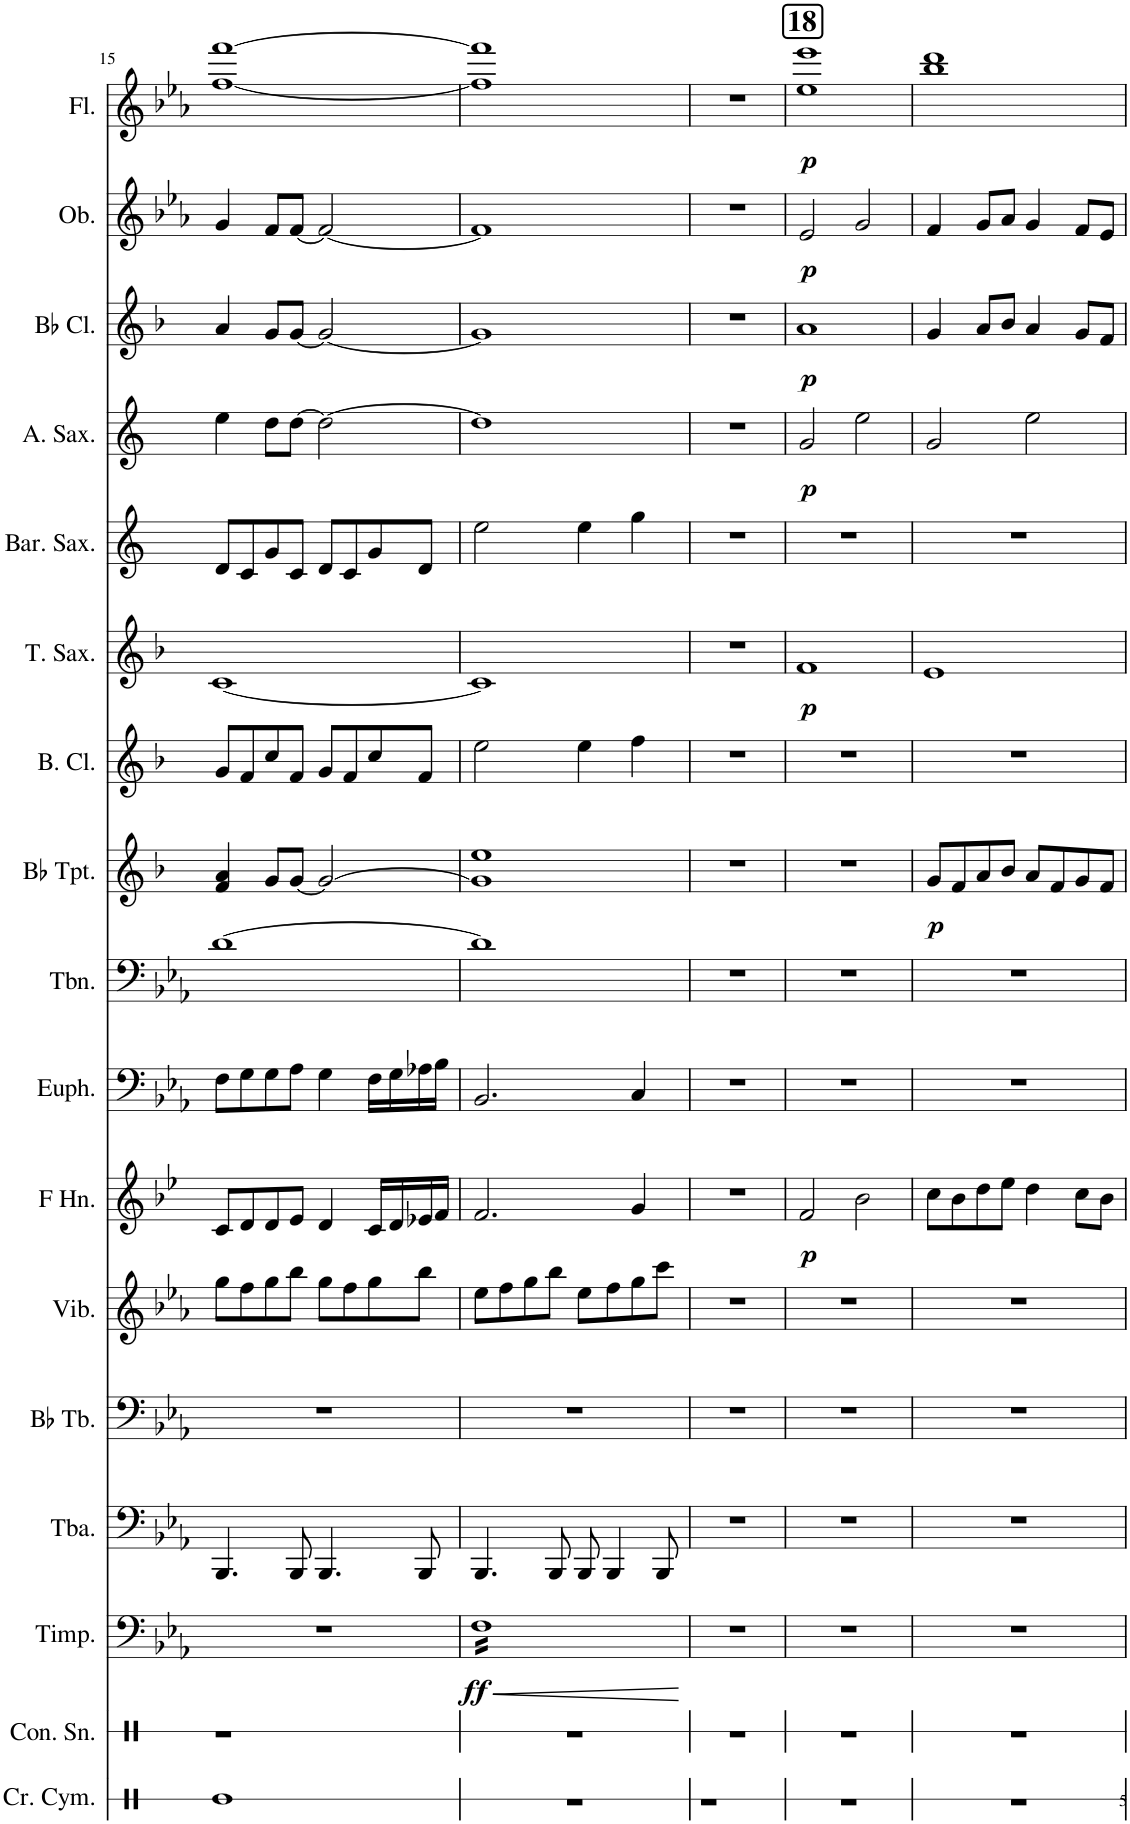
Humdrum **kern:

**kern	**kern	**kern	**dynam	**kern	**kern	**kern	**kern	**dynam	**kern	**kern	**kern	**dynam	**kern	**kern	**dynam	**kern	**kern	**dynam	**kern	**dynam	**kern	**dynam	**kern	**dynam
*part17	*part16	*part15	*part15	*part14	*part13	*part12	*part11	*part11	*part10	*part9	*part8	*part8	*part7	*part6	*part6	*part5	*part4	*part4	*part3	*part3	*part2	*part2	*part1	*part1
*staff17	*staff16	*staff15	*staff15	*staff14	*staff13	*staff12	*staff11	*staff11	*staff10	*staff9	*staff8	*staff8	*staff7	*staff6	*staff6	*staff5	*staff4	*staff4	*staff3	*staff3	*staff2	*staff2	*staff1	*staff1
*I"Crash Cymbal	*I"Concert Snare Drum	*I"Timpani	*	*I"Bass Clarinet/Tuba	*I"Bb Tuba	*I"Vibraphone	*I"Horn in F	*	*I"Euphonium	*I"Trombone/Baritone	*I"1 Bb Trumpet	*	*I"Bass Clarinet	*I"Tenor Saxophone	*	*I"Baritone Saxophone	*I"Alto Saxophone	*	*I"Bb Clarinet	*	*I"Oboe	*	*I"Flute	*
*I'Cr. Cym.	*I'Con. Sn.	*I'Timp.	*	*I'Tba.	*I'Bb Tb.	*I'Vib.	*	*	*I'Euph.	*I'Tbn.	*I'Bb Tpt.	*	*I'B. Cl.	*I'T. Sax.	*	*I'Bar. Sax.	*I'A. Sax.	*	*I'Bb Cl.	*	*I'Ob.	*	*I'Fl.	*
!!LO:PB:g=z
*clefX	*clefX	*clefF4	*	*clefF4	*clefF4	*clefG2	*clefG2	*	*clefF4	*clefF4	*clefG2	*	*clefG2	*clefG2	*	*clefG2	*clefG2	*	*clefG2	*	*clefG2	*	*clefG2	*
*	*	*	*	*	*	*	*Trd4c7	*	*	*	*Trd1c2	*	*Trd8c14	*Trd8c14	*	*Trd12c21	*Trd5c9	*	*Trd1c2	*	*	*	*	*
*k[]	*k[]	*k[b-e-a-]	*	*k[b-e-a-]	*k[b-e-a-]	*k[b-e-a-]	*k[b-e-]	*	*k[b-e-a-]	*k[b-e-a-]	*k[b-]	*	*k[b-]	*k[b-]	*	*k[]	*k[]	*	*k[b-]	*	*k[b-e-a-]	*	*k[b-e-a-]	*
*M4/4	*M4/4	*M4/4	*	*M4/4	*M4/4	*M4/4	*M4/4	*	*M4/4	*M4/4	*M4/4	*	*M4/4	*M4/4	*	*M4/4	*M4/4	*	*M4/4	*	*M4/4	*	*M4/4	*
=15	=15	=15	=15	=15	=15	=15	=15	=15	=15	=15	=15	=15	=15	=15	=15	=15	=15	=15	=15	=15	=15	=15	=15	=15
1Re	1r	1r	.	4.BBB-/	1r	8gg\L	8c/L	.	8F\L	[1d	4f/ 4a/	.	8g/L	[1c	.	8d/L	4ee\	.	4a/	.	4g/	.	[1ff [1fff	.
.	.	.	.	.	.	8ff\	8d/	.	8G\	.	.	.	8f/	.	.	8c/	.	.	.	.	.	.	.	.
.	.	.	.	.	.	8gg\	8d/	.	8G\	.	8g/L	.	8cc/	.	.	8g/	8dd\L	.	8g/L	.	8f/L	.	.	.
.	.	.	.	8BBB-/	.	8bb-\J	8e-/J	.	8A-\J	.	[8g/J	.	8f/J	.	.	8c/J	[8dd\J	.	[8g/J	.	[8f/J	.	.	.
.	.	.	.	4.BBB-/	.	8gg\L	4d/	.	4G\	.	2g/_	.	8g/L	.	.	8d/L	2dd\_	.	2g/_	.	2f/_	.	.	.
.	.	.	.	.	.	8ff\	.	.	.	.	.	.	8f/	.	.	8c/	.	.	.	.	.	.	.	.
.	.	.	.	.	.	8gg\	16c/LL	.	16F\LL	.	.	.	8cc/	.	.	8g/	.	.	.	.	.	.	.	.
.	.	.	.	.	.	.	16d/	.	16G\	.	.	.	.	.	.	.	.	.	.	.	.	.	.	.
.	.	.	.	8BBB-/	.	8bb-\J	16e-X/	.	16A-X\	.	.	.	8f/J	.	.	8d/J	.	.	.	.	.	.	.	.
.	.	.	.	.	.	.	16f/JJ	.	16B-\JJ	.	.	.	.	.	.	.	.	.	.	.	.	.	.	.
=16	=16	=16	=16	=16	=16	=16	=16	=16	=16	=16	=16	=16	=16	=16	=16	=16	=16	=16	=16	=16	=16	=16	=16	=16
!	!	!	!LO:HP:b	!	!	!	!	!	!	!	!	!	!	!	!	!	!	!	!	!	!	!	!	!
!	!	!	!LO:DY:n=1:b	!	!	!	!	!	!	!	!	!	!	!	!	!	!	!	!	!	!	!	!	!
*	*	*tremolo	*	*	*	*	*	*	*	*	*	*	*	*	*	*	*	*	*	*	*	*	*	*
1r	1r	16FLL	< ff	4.BBB-/	1r	8ee-\L	2.f/	.	2.BB-/	1d]	1g] 1ee	.	2ee\	1c]	.	2ee\	1dd]	.	1g]	.	1f]	.	1ff] 1fff]	.
.	.	16F	.	.	.	.	.	.	.	.	.	.	.	.	.	.	.	.	.	.	.	.	.	.
.	.	16F	.	.	.	8ff\	.	.	.	.	.	.	.	.	.	.	.	.	.	.	.	.	.	.
.	.	16F	.	.	.	.	.	.	.	.	.	.	.	.	.	.	.	.	.	.	.	.	.	.
.	.	16F	.	.	.	8gg\	.	.	.	.	.	.	.	.	.	.	.	.	.	.	.	.	.	.
.	.	16F	.	.	.	.	.	.	.	.	.	.	.	.	.	.	.	.	.	.	.	.	.	.
.	.	16F	.	8BBB-/	.	8bb-\J	.	.	.	.	.	.	.	.	.	.	.	.	.	.	.	.	.	.
.	.	16F	.	.	.	.	.	.	.	.	.	.	.	.	.	.	.	.	.	.	.	.	.	.
.	.	16F	.	8BBB-/	.	8ee-\L	.	.	.	.	.	.	4ee\	.	.	4ee\	.	.	.	.	.	.	.	.
.	.	16F	.	.	.	.	.	.	.	.	.	.	.	.	.	.	.	.	.	.	.	.	.	.
.	.	16F	.	4BBB-/	.	8ff\	.	.	.	.	.	.	.	.	.	.	.	.	.	.	.	.	.	.
.	.	16F	.	.	.	.	.	.	.	.	.	.	.	.	.	.	.	.	.	.	.	.	.	.
.	.	16F	.	.	.	8gg\	4g/	.	4C/	.	.	.	4ff\	.	.	4gg\	.	.	.	.	.	.	.	.
.	.	16F	.	.	.	.	.	.	.	.	.	.	.	.	.	.	.	.	.	.	.	.	.	.
.	.	16F	.	8BBB-/	.	8ccc\J	.	.	.	.	.	.	.	.	.	.	.	.	.	.	.	.	.	.
.	.	16FJJ	.	.	.	.	.	.	.	.	.	.	.	.	.	.	.	.	.	.	.	.	.	.
*	*	*Xtremolo	*	*	*	*	*	*	*	*	*	*	*	*	*	*	*	*	*	*	*	*	*	*
.	.	.	[	.	.	.	.	.	.	.	.	.	.	.	.	.	.	.	.	.	.	.	.	.
=17	=17	=17	=17	=17	=17	=17	=17	=17	=17	=17	=17	=17	=17	=17	=17	=17	=17	=17	=17	=17	=17	=17	=17	=17
1r	1r	1r	.	1r	1r	1r	1r	.	1r	1r	1r	.	1r	1r	.	1r	1r	.	1r	.	1r	.	1r	.
!!LO:REH:place=s1:a:B:cj:fs=14:t=18
=18	=18	=18	=18	=18	=18	=18	=18	=18	=18	=18	=18	=18	=18	=18	=18	=18	=18	=18	=18	=18	=18	=18	=18	=18
!	!	!	!	!	!	!	!	!LO:DY:b	!	!	!	!	!	!	!LO:DY:b	!	!	!LO:DY:b	!	!LO:DY:b	!	!LO:DY:b	!	!LO:DY:b
1r	1r	1r	.	1r	1r	1r	2f/	p	1r	1r	1r	.	1r	1f	p	1r	2g/	p	1a	p	2e-/	p	1ee- 1eee-	p
.	.	.	.	.	.	.	2b-\	.	.	.	.	.	.	.	.	.	2ee\	.	.	.	2g/	.	.	.
=19	=19	=19	=19	=19	=19	=19	=19	=19	=19	=19	=19	=19	=19	=19	=19	=19	=19	=19	=19	=19	=19	=19	=19	=19
!	!	!	!	!	!	!	!	!	!	!	!	!LO:DY:b	!	!	!	!	!	!	!	!	!	!	!	!
1r	1r	1r	.	1r	1r	1r	8cc\L	.	1r	1r	8g/L	p	1r	1e	.	1r	2g/	.	4g/	.	4f/	.	1bb- 1ddd	.
.	.	.	.	.	.	.	8b-\	.	.	.	8f/	.	.	.	.	.	.	.	.	.	.	.	.	.
.	.	.	.	.	.	.	8dd\	.	.	.	8a/	.	.	.	.	.	.	.	8a/L	.	8g/L	.	.	.
.	.	.	.	.	.	.	8ee-\J	.	.	.	8b-/J	.	.	.	.	.	.	.	8b-/J	.	8a-/J	.	.	.
.	.	.	.	.	.	.	4dd\	.	.	.	8a/L	.	.	.	.	.	2ee\	.	4a/	.	4g/	.	.	.
.	.	.	.	.	.	.	.	.	.	.	8f/	.	.	.	.	.	.	.	.	.	.	.	.	.
.	.	.	.	.	.	.	8cc\L	.	.	.	8g/	.	.	.	.	.	.	.	8g/L	.	8f/L	.	.	.
.	.	.	.	.	.	.	8b-\J	.	.	.	8f/J	.	.	.	.	.	.	.	8f/J	.	8e-/J	.	.	.
=	=	=	=	=	=	=	=	=	=	=	=	=	=	=	=	=	=	=	=	=	=	=	=	=
*-	*-	*-	*-	*-	*-	*-	*-	*-	*-	*-	*-	*-	*-	*-	*-	*-	*-	*-	*-	*-	*-	*-	*-	*-
